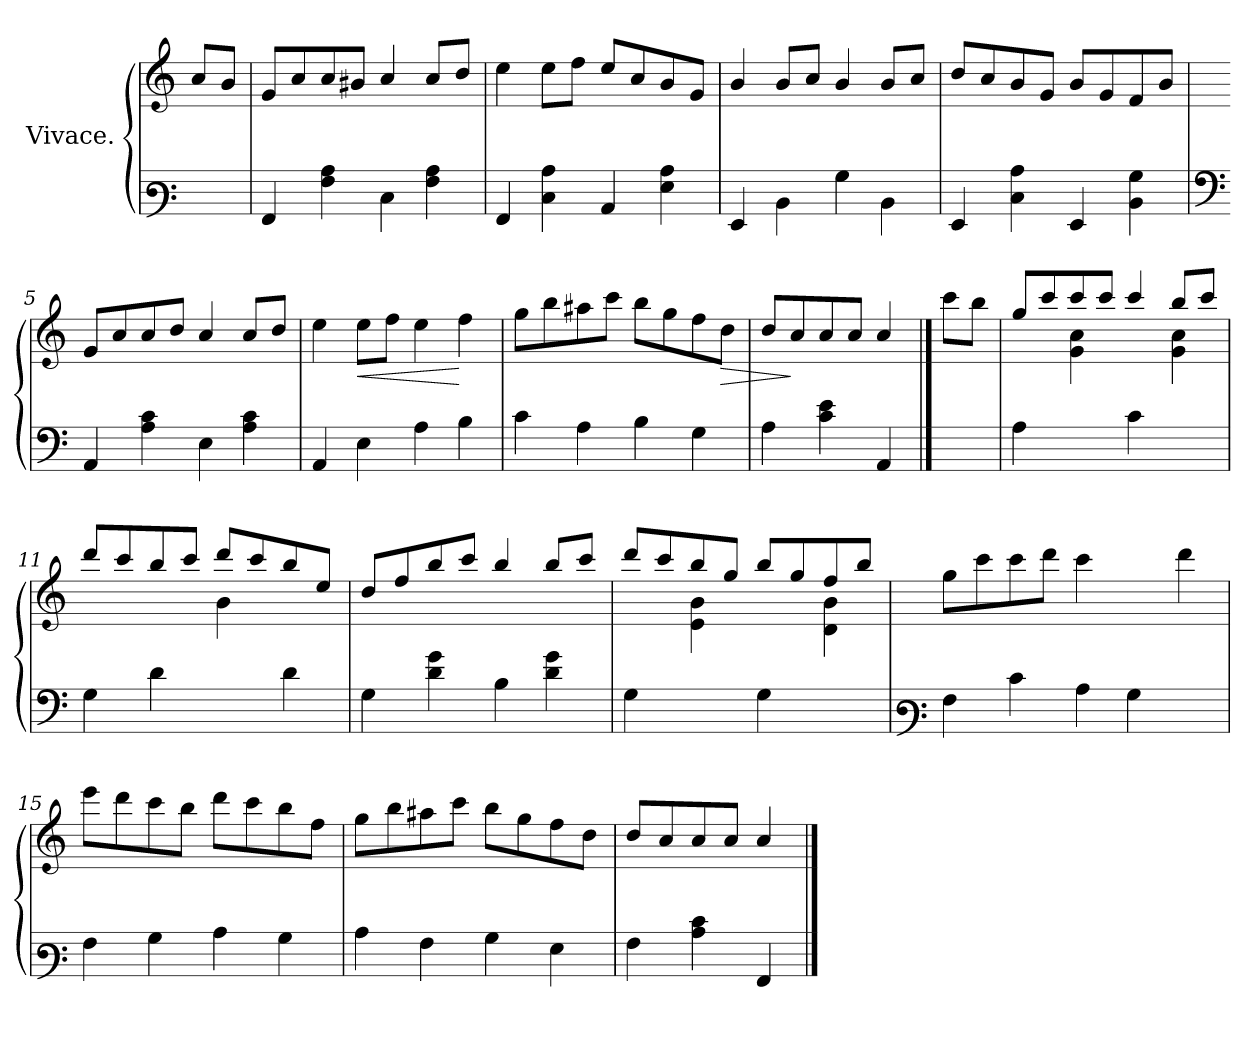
**kern	**kern	**dynam
*part1	*part1	*part1
*staff2	*staff1	*staff1/2
*I"Vivace.	*	*
*clefF3	*clefG3	*
=	=	=
4ryy	8a/L	.
.	8g/J	.
=1	=1	=1
4AA/	8e/L	.
.	8a/	.
4A\ 4c\	8a/	.
.	8g#X/J	.
4E\	4a/	.
4A\ 4c\	8a/L	.
.	8b/J	.
=2	=2	=2
4AA/	4cc\	.
4E\ 4c\	8cc\L	.
.	8dd\J	.
4C/	8cc/L	.
.	8a/	.
4G\ 4c\	8g/	.
.	8e/J	.
=3	=3	=3
4GG/	4g/	.
4D\	8g/L	.
.	8a/J	.
4B\	4g/	.
4D\	8g/L	.
.	8a/J	.
=4	=4	=4
4GG/	8b/L	.
.	8a/	.
4E\ 4c\	8g/	.
.	8e/J	.
4GG/	8g/L	.
.	8e/	.
4D\ 4B\	8d/	.
.	8g/J	.
!!LO:LB:g=z
=5	=5	=5
*clefF4	*	*
4AA/	8e/L	.
.	8a/	.
4A\ 4c\	8a/	.
.	8b/J	.
4E\	4a/	.
4A\ 4c\	8a/L	.
.	8b/J	.
=6	=6	=6
4AA/	4cc\	.
!	!	!LO:HP:b
4E\	8cc\L	<
.	8dd\J	.
4A\	4cc\	.
4B\	4dd\	[
=7	=7	=7
4c\	8ee\L	.
.	8gg\	.
4A\	8ff#X\	.
.	8aa\J	.
4B\	8gg\L	.
.	8ee\	.
4G\	8dd\	.
!	!	!LO:HP:b
.	8b\J	>
=8	=8	=8
4A\	8b/L	.
.	8a/	]
4c\ 4e\	8a/	.
.	8a/J	.
4AA/	4a/	.
!!LO:LB:g=z
==9	==9	==9
4ryy	8aa\L	.
.	8gg\J	.
=10	=10	=10
*	*^	*
4A\	8ee/L	4ryy	.
.	8aa/	.	.
4ryy	8aa/	4e\ 4a\	.
.	8aa/J	.	.
4c\	4aa/	4ryy	.
4ryy	8gg/L	4e\ 4a\	.
.	8aa/J	.	.
=11	=11	=11	=11
4G\	8bb/L	2ryy	.
.	8aa/	.	.
4d\	8gg/	.	.
.	8aa/J	.	.
4ryy	8bb/L	4g\	.
.	8aa/	.	.
4d\	8gg/	4ryy	.
.	8cc/J	.	.
*	*v	*v	*
=12	=12	=12
*^	*	*
4ryy	4G\	8b/L	.
.	.	8dd/	.
4d\ 4g\	4ryy	8gg/	.
.	.	8aa/J	.
4ryy	4B\	4gg/	.
4d\ 4g\	4ryy	8gg/L	.
.	.	8aa/J	.
*v	*v	*	*
=13	=13	=13
*	*^	*
4G\	8bb/L	4ryy	.
.	8aa/	.	.
4ryy	8gg/	4c\ 4g\	.
.	8ee/J	.	.
4G\	8gg/L	4ryy	.
.	8ee/	.	.
4ryy	8dd/	4B\ 4g\	.
.	8gg/J	.	.
*	*v	*v	*
!!LO:LB:g=z
=14	=14	=14
*clefF3	*	*
4A\	8ee\L	.
.	8aa\	.
4e\	8aa\	.
.	8bb\J	.
4c\	4aa\	.
4B\	4ryy	.
4ryy	4bb\	.
=15	=15	=15
4A\	8ccc\L	.
.	8bb\	.
4B\	8aa\	.
.	8gg\J	.
4c\	8bb\L	.
.	8aa\	.
4B\	8gg\	.
.	8dd\J	.
=16	=16	=16
4c\	8ee\L	.
.	8gg\	.
4A\	8ff#X\	.
.	8aa\J	.
4B\	8gg\L	.
.	8ee\	.
4G\	8dd\	.
.	8b\J	.
=17	=17	=17
4A\	8b/L	.
.	8a/	.
4c\ 4e\	8a/	.
.	8a/J	.
4AA/	4a/	.
==	==	==
*-	*-	*-
